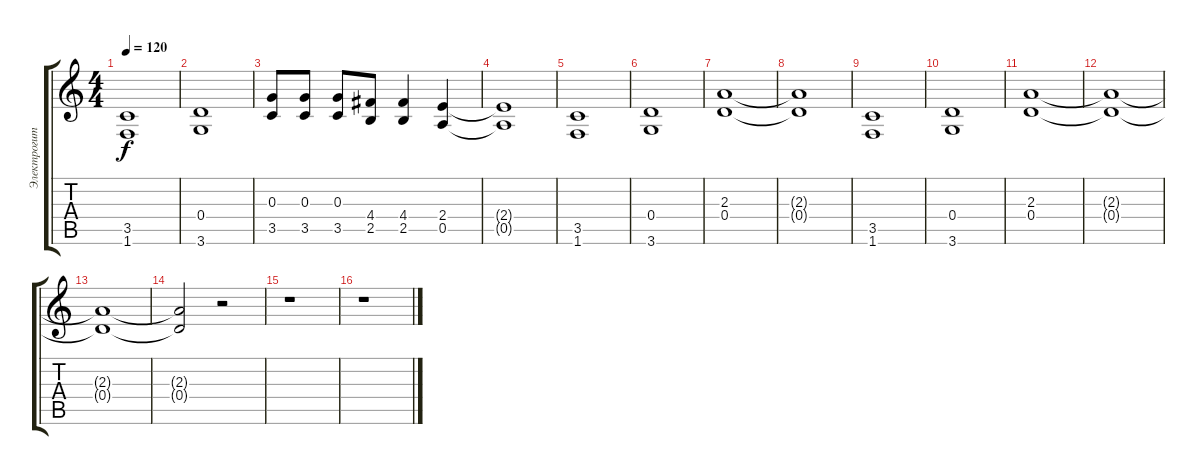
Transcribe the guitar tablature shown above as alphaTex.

\track ("Электрогитара" "Электрогит") {instrument distortionguitar}
\staff {score tabs}
\tuning (E4 B3 G3 D3 A2 E2) {hide}
\ts (4 4)
\tempo 120
\clef g2
\ks c
(3.5 1.6).1{dy f} |
(0.4 3.6).1 |
(0.3 3.5).8 (0.3 3.5).8 (0.3 3.5).8 (4.4 2.5).8 (4.4 2.5).4 (2.4 0.5).4 |
(2.4{t} 0.5{t}).1 |
(3.5 1.6).1 |
(0.4 3.6).1 |
(2.3 0.4).1 |
(2.3{t} 0.4{t}).1 |
(3.5 1.6).1 |
(0.4 3.6).1 |
(2.3 0.4).1 |
(2.3{t} 0.4{t}).1 |
(2.3{t} 0.4{t}).1 |
(2.3{t} 0.4{t}).2 r.2 |
r.1 |
r.1
